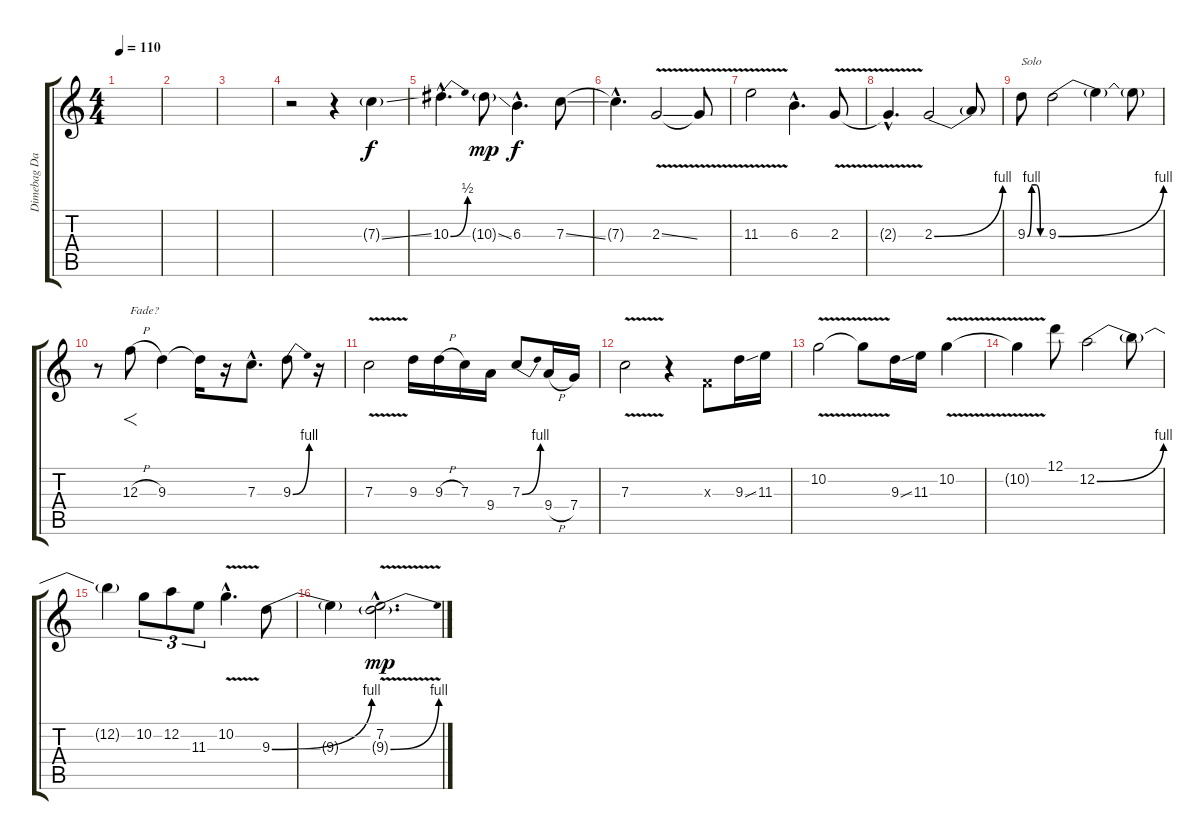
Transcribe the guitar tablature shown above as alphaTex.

\track ("Dimebag Darrell Solo" "Dimebag Da") {instrument overdrivenguitar}
\staff {score tabs}
\tuning (D4 A3 F3 C3 G2 D2) {hide}
\ts (4 4)
\tempo 110
\clef g2
\ks c
|
|
|
r.2 r.4 7.3{ss g}.4 |
10.3{be (bend 0 0 60 2) hac}.4{d dy f} 10.3{ss g}.8{dy mp} 6.3{hac}.4{d dy f} 7.3{ss}.8 |
7.3{hac t}.4{d} 2.3{v ss}.2 2.3{t}.8 |
11.3{v}.2 6.3{hac}.4{d} 2.3{v}.8 |
2.3{hac t}.4{d} 2.3{be (bend 0 0 60 4)}.2 2.3{t}.8 |
9.3{be (custom 0 0 15 4 30 4 45 0 60 0)}.8{txt "Solo"} 9.3{be (bend 0 0 60 4)}.2 9.3{t}.4 9.3{t}.8 |
r.8 12.3{h}.8{f txt "Fade?"} 9.3.4 9.3{t}.16 r.16 7.3{hac}.8{d} 9.3{be (bend 0 0 60 4)}.8 r.16 |
7.3{v}.2 9.3.16 9.3{h}.16 7.3.16 9.4.16 7.3{be (bend 0 0 60 4)}.8 9.4{h}.16 7.4.16 |
7.3{v}.2 r.4 0.3{x}.8 9.3{ss}.16 11.3.16 |
10.2{v}.2 10.2{t}.8 9.3{ss}.16 11.3.16 10.2{v}.4 |
10.2{t}.4 12.1.8 12.2{be (bend 0 0 60 4)}.2 12.2{t}.8 |
12.2{t}.4 10.2.8{tu (3 2)} 12.2.8{tu (3 2)} 11.3.8{tu (3 2)} 10.2{v hac}.4{d} 9.3{be (bend 0 0 60 4)}.8 |
9.3{t}.4 (7.2{v hac} 9.3{be (bend 0 0 60 4) v g hac}).2{d dy mp}
